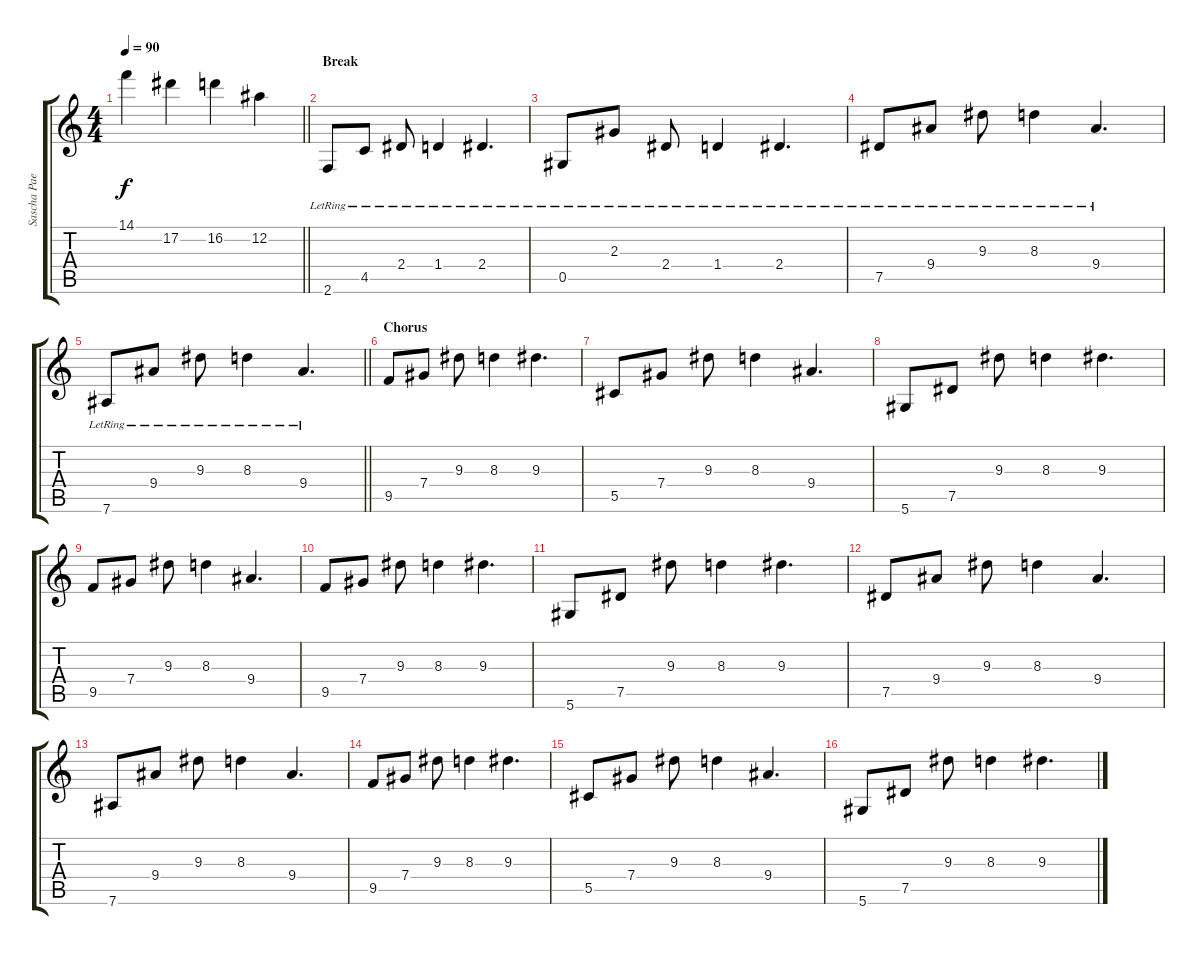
\track ("Sascha Paeth (Lead Guitar)" "Sascha Pae") {instrument distortionguitar}
\staff {score tabs}
\tuning (Eb4 Bb3 Gb3 Db3 Ab2 Eb2) {hide}
\ts (4 4)
\tempo 90
\clef g2
\barLineRight lightlight
\ks c
14.1{t}.4{dy f} 17.2.4 16.2.4 12.2.4 |
\section ("" "Break")
2.6{lr}.8{volume 12 instrument electricguitarjazz} 4.5{lr}.8 2.4{lr}.8 1.4{lr}.4 2.4{lr}.4{d} |
0.5{lr}.8 2.3{lr}.8 2.4{lr}.8 1.4{lr}.4 2.4{lr}.4{d} |
7.5{lr}.8 9.4{lr}.8 9.3{lr}.8 8.3{lr}.4 9.4{lr}.4{d} |
\barLineRight lightlight
7.6{lr}.8 9.4{lr}.8 9.3{lr}.8 8.3{lr}.4 9.4{lr}.4{d} |
\section ("" "Chorus")
9.5.8{instrument distortionguitar} 7.4.8 9.3.8 8.3.4 9.3.4{d} |
5.5.8 7.4.8 9.3.8 8.3.4 9.4.4{d} |
5.6.8 7.5.8 9.3.8 8.3.4 9.3.4{d} |
9.5.8 7.4.8 9.3.8 8.3.4 9.4.4{d} |
9.5.8 7.4.8 9.3.8 8.3.4 9.3.4{d} |
5.6.8 7.5.8 9.3.8 8.3.4 9.3.4{d} |
7.5.8 9.4.8 9.3.8 8.3.4 9.4.4{d} |
7.6.8 9.4.8 9.3.8 8.3.4 9.4.4{d} |
9.5.8 7.4.8 9.3.8 8.3.4 9.3.4{d} |
5.5.8 7.4.8 9.3.8 8.3.4 9.4.4{d} |
5.6.8 7.5.8 9.3.8 8.3.4 9.3.4{d}
